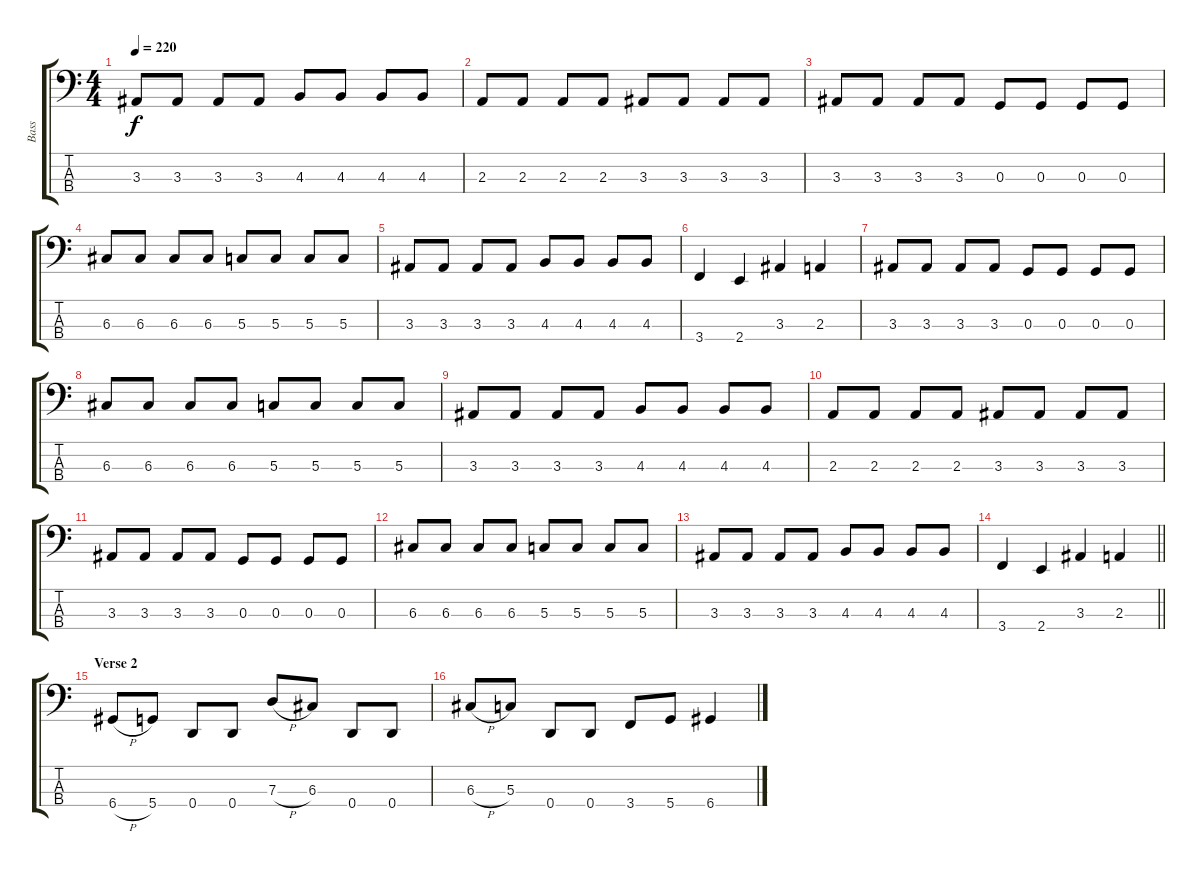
\track ("Bass" "Bass") {instrument electricbassfinger}
\staff {score tabs}
\tuning (F2 C2 G1 D1) {hide}
\ts (4 4)
\tempo 220
\clef f4
\ks c
3.3.8{dy f} 3.3.8 3.3.8 3.3.8 4.3.8 4.3.8 4.3.8 4.3.8 |
2.3.8 2.3.8 2.3.8 2.3.8 3.3.8 3.3.8 3.3.8 3.3.8 |
3.3.8 3.3.8 3.3.8 3.3.8 0.3.8 0.3.8 0.3.8 0.3.8 |
6.3.8 6.3.8 6.3.8 6.3.8 5.3.8 5.3.8 5.3.8 5.3.8 |
3.3.8 3.3.8 3.3.8 3.3.8 4.3.8 4.3.8 4.3.8 4.3.8 |
3.4.4 2.4.4 3.3.4 2.3.4 |
3.3.8 3.3.8 3.3.8 3.3.8 0.3.8 0.3.8 0.3.8 0.3.8 |
6.3.8 6.3.8 6.3.8 6.3.8 5.3.8 5.3.8 5.3.8 5.3.8 |
3.3.8 3.3.8 3.3.8 3.3.8 4.3.8 4.3.8 4.3.8 4.3.8 |
2.3.8 2.3.8 2.3.8 2.3.8 3.3.8 3.3.8 3.3.8 3.3.8 |
3.3.8 3.3.8 3.3.8 3.3.8 0.3.8 0.3.8 0.3.8 0.3.8 |
6.3.8 6.3.8 6.3.8 6.3.8 5.3.8 5.3.8 5.3.8 5.3.8 |
3.3.8 3.3.8 3.3.8 3.3.8 4.3.8 4.3.8 4.3.8 4.3.8 |
\barLineRight lightlight
3.4.4 2.4.4 3.3.4 2.3.4 |
\section ("" "Verse 2")
6.4{h}.8 5.4.8 0.4.8 0.4.8 7.3{h}.8 6.3.8 0.4.8 0.4.8 |
6.3{h}.8 5.3.8 0.4.8 0.4.8 3.4.8 5.4.8 6.4.4
